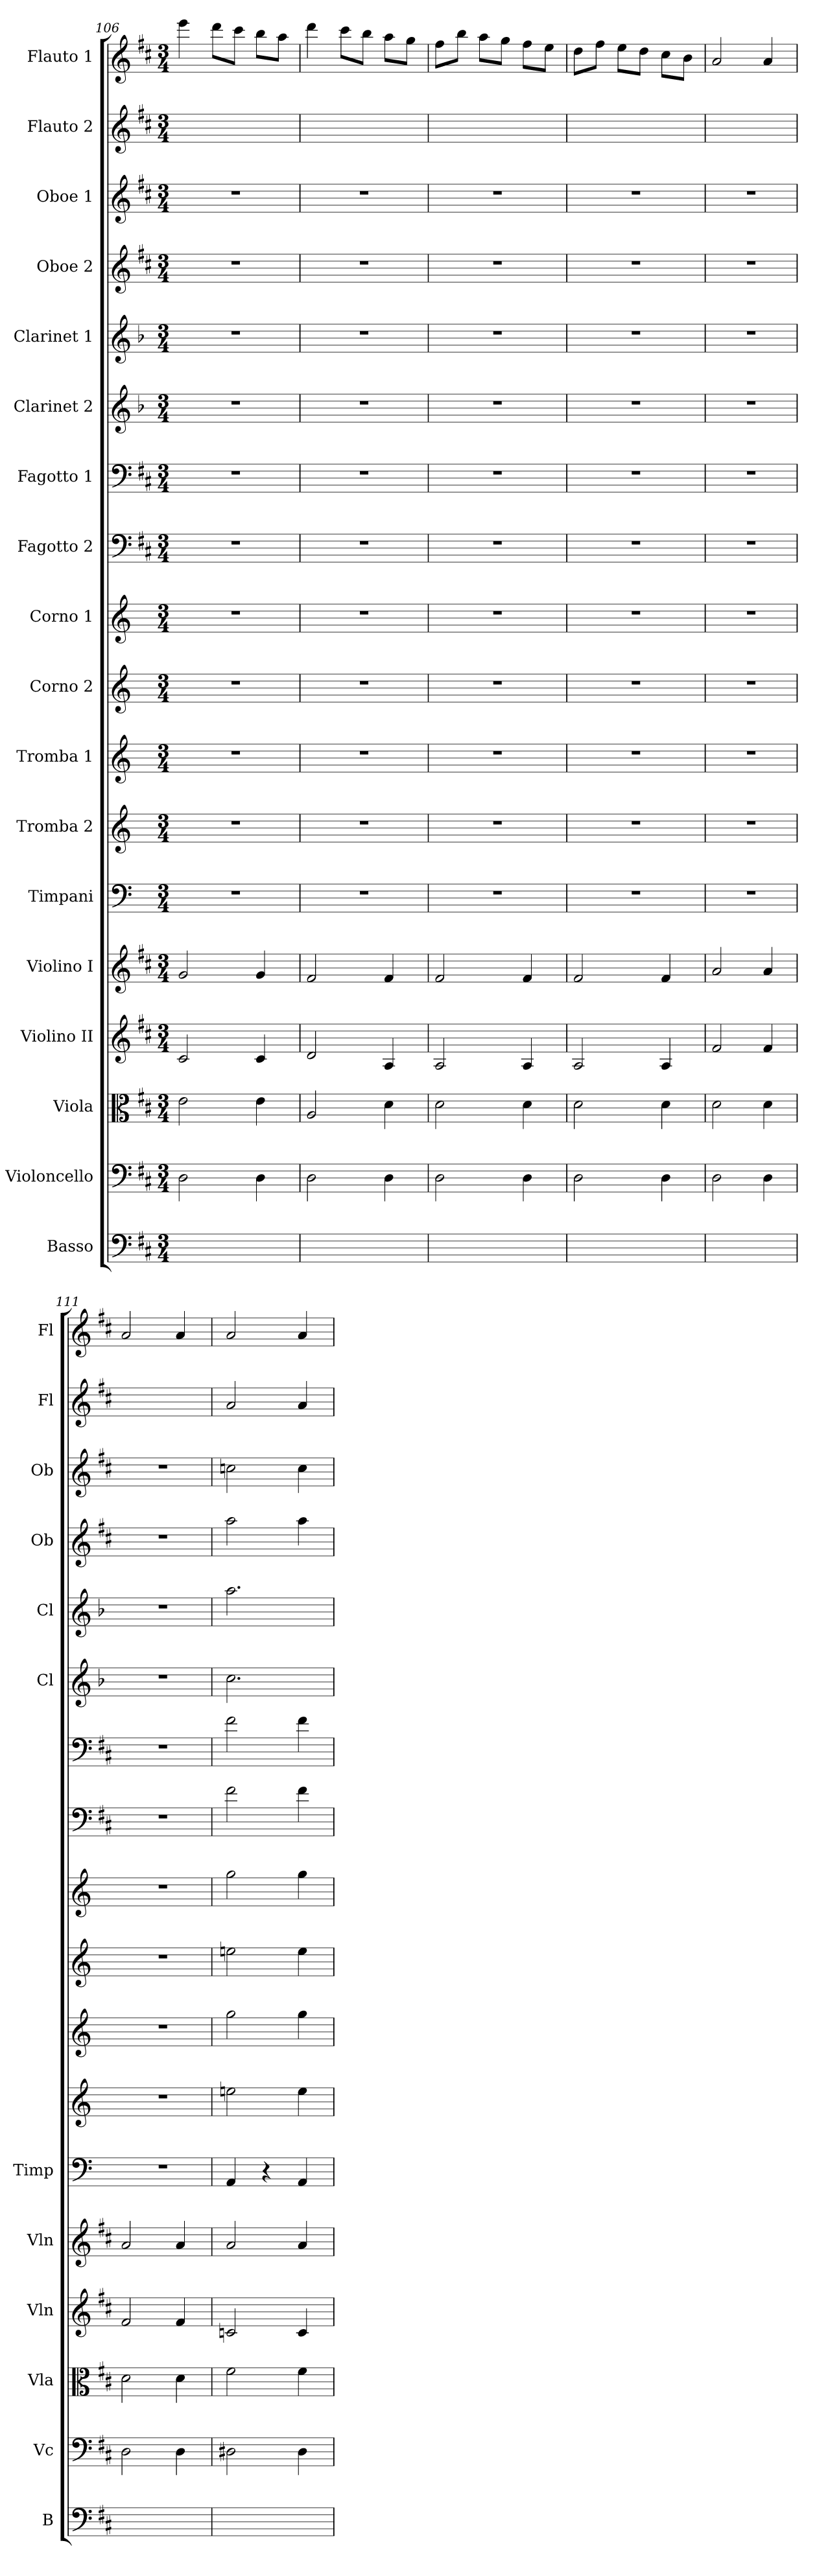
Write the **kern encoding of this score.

**kern	**kern	**kern	**kern	**kern	**kern	**kern	**kern	**kern	**kern	**kern	**kern	**kern	**kern	**kern	**kern	**kern	**kern
*part18	*part17	*part16	*part15	*part14	*part13	*part12	*part11	*part10	*part9	*part8	*part7	*part6	*part5	*part4	*part3	*part2	*part1
*staff18	*staff17	*staff16	*staff15	*staff14	*staff13	*staff12	*staff11	*staff10	*staff9	*staff8	*staff7	*staff6	*staff5	*staff4	*staff3	*staff2	*staff1
*I"Basso	*I"Violoncello	*I"Viola	*I"Violino II	*I"Violino I	*I"Timpani	*I"Tromba 2	*I"Tromba 1	*I"Corno 2	*I"Corno 1	*I"Fagotto 2	*I"Fagotto 1	*I"Clarinet 2	*I"Clarinet 1	*I"Oboe 2	*I"Oboe 1	*I"Flauto 2	*I"Flauto 1
*I'B	*I'Vc	*I'Vla	*I'Vln	*I'Vln	*I'Timp	*	*	*	*	*	*	*I'Cl	*I'Cl	*I'Ob	*I'Ob	*I'Fl	*I'Fl
*clefF4	*clefF4	*clefC3	*clefG2	*clefG2	*clefF4	*clefG2	*clefG2	*clefG2	*clefG2	*clefF4	*clefF4	*clefG2	*clefG2	*clefG2	*clefG2	*clefG2	*clefG2
*ITrd7c12	*	*	*	*	*	*ITrd-1c-2	*ITrd-1c-2	*ITrd6c10	*ITrd6c10	*	*	*ITrd2c3	*ITrd2c3	*	*	*	*
*k[f#c#]	*k[f#c#]	*k[f#c#]	*k[f#c#]	*k[f#c#]	*	*	*	*	*	*k[f#c#]	*k[f#c#]	*k[f#c#]	*k[f#c#]	*k[f#c#]	*k[f#c#]	*k[f#c#]	*k[f#c#]
*M3/4	*M3/4	*M3/4	*M3/4	*M3/4	*M3/4	*M3/4	*M3/4	*M3/4	*M3/4	*M3/4	*M3/4	*M3/4	*M3/4	*M3/4	*M3/4	*M3/4	*M3/4
=106	=106	=106	=106	=106	=106	=106	=106	=106	=106	=106	=106	=106	=106	=106	=106	=106	=106
2.ryy	2D	2e	2c#	2g	2.r	2.r	2.r	2.r	2.r	2.r	2.r	2.r	2.r	2.r	2.r	2.ryy	4eee
.	.	.	.	.	.	.	.	.	.	.	.	.	.	.	.	.	8ddd\L
.	.	.	.	.	.	.	.	.	.	.	.	.	.	.	.	.	8ccc#\J
.	4D	4e	4c#	4g	.	.	.	.	.	.	.	.	.	.	.	.	8bb\L
.	.	.	.	.	.	.	.	.	.	.	.	.	.	.	.	.	8aa\J
=107	=107	=107	=107	=107	=107	=107	=107	=107	=107	=107	=107	=107	=107	=107	=107	=107	=107
2.ryy	2D	2A	2d	2f#	2.r	2.r	2.r	2.r	2.r	2.r	2.r	2.r	2.r	2.r	2.r	2.ryy	4ddd
.	.	.	.	.	.	.	.	.	.	.	.	.	.	.	.	.	8ccc#\L
.	.	.	.	.	.	.	.	.	.	.	.	.	.	.	.	.	8bb\J
.	4D	4d	4A	4f#	.	.	.	.	.	.	.	.	.	.	.	.	8aa\L
.	.	.	.	.	.	.	.	.	.	.	.	.	.	.	.	.	8gg\J
=108	=108	=108	=108	=108	=108	=108	=108	=108	=108	=108	=108	=108	=108	=108	=108	=108	=108
2.ryy	2D	2d	2A	2f#	2.r	2.r	2.r	2.r	2.r	2.r	2.r	2.r	2.r	2.r	2.r	2.ryy	8ff#\L
.	.	.	.	.	.	.	.	.	.	.	.	.	.	.	.	.	8bb\J
.	.	.	.	.	.	.	.	.	.	.	.	.	.	.	.	.	8aa\L
.	.	.	.	.	.	.	.	.	.	.	.	.	.	.	.	.	8gg\J
.	4D	4d	4A	4f#	.	.	.	.	.	.	.	.	.	.	.	.	8ff#\L
.	.	.	.	.	.	.	.	.	.	.	.	.	.	.	.	.	8ee\J
=109	=109	=109	=109	=109	=109	=109	=109	=109	=109	=109	=109	=109	=109	=109	=109	=109	=109
2.ryy	2D	2d	2A	2f#	2.r	2.r	2.r	2.r	2.r	2.r	2.r	2.r	2.r	2.r	2.r	2.ryy	8dd\L
.	.	.	.	.	.	.	.	.	.	.	.	.	.	.	.	.	8ff#\J
.	.	.	.	.	.	.	.	.	.	.	.	.	.	.	.	.	8ee\L
.	.	.	.	.	.	.	.	.	.	.	.	.	.	.	.	.	8dd\J
.	4D	4d	4A	4f#	.	.	.	.	.	.	.	.	.	.	.	.	8cc#\L
.	.	.	.	.	.	.	.	.	.	.	.	.	.	.	.	.	8b\J
=110	=110	=110	=110	=110	=110	=110	=110	=110	=110	=110	=110	=110	=110	=110	=110	=110	=110
2.ryy	2D	2d	2f#	2a	2.r	2.r	2.r	2.r	2.r	2.r	2.r	2.r	2.r	2.r	2.r	2.ryy	2a
.	4D	4d	4f#	4a	.	.	.	.	.	.	.	.	.	.	.	.	4a
=111	=111	=111	=111	=111	=111	=111	=111	=111	=111	=111	=111	=111	=111	=111	=111	=111	=111
2.ryy	2D	2d	2f#	2a	2.r	2.r	2.r	2.r	2.r	2.r	2.r	2.r	2.r	2.r	2.r	2.ryy	2a
.	4D	4d	4f#	4a	.	.	.	.	.	.	.	.	.	.	.	.	4a
=112	=112	=112	=112	=112	=112	=112	=112	=112	=112	=112	=112	=112	=112	=112	=112	=112	=112
2.ryy	2D#X	2f#	2cn	2a	4AA	2ff#X	2aa	2f#X	2a	2f#	2f#	2.a	2.ff#	2aa	2ccn	2a	2a
.	.	.	.	.	4r	.	.	.	.	.	.	.	.	.	.	.	.
.	4D#	4f#	4c	4a	4AA	4ff#	4aa	4f#	4a	4f#	4f#	.	.	4aa	4cc	4a	4a
=	=	=	=	=	=	=	=	=	=	=	=	=	=	=	=	=	=
*-	*-	*-	*-	*-	*-	*-	*-	*-	*-	*-	*-	*-	*-	*-	*-	*-	*-
